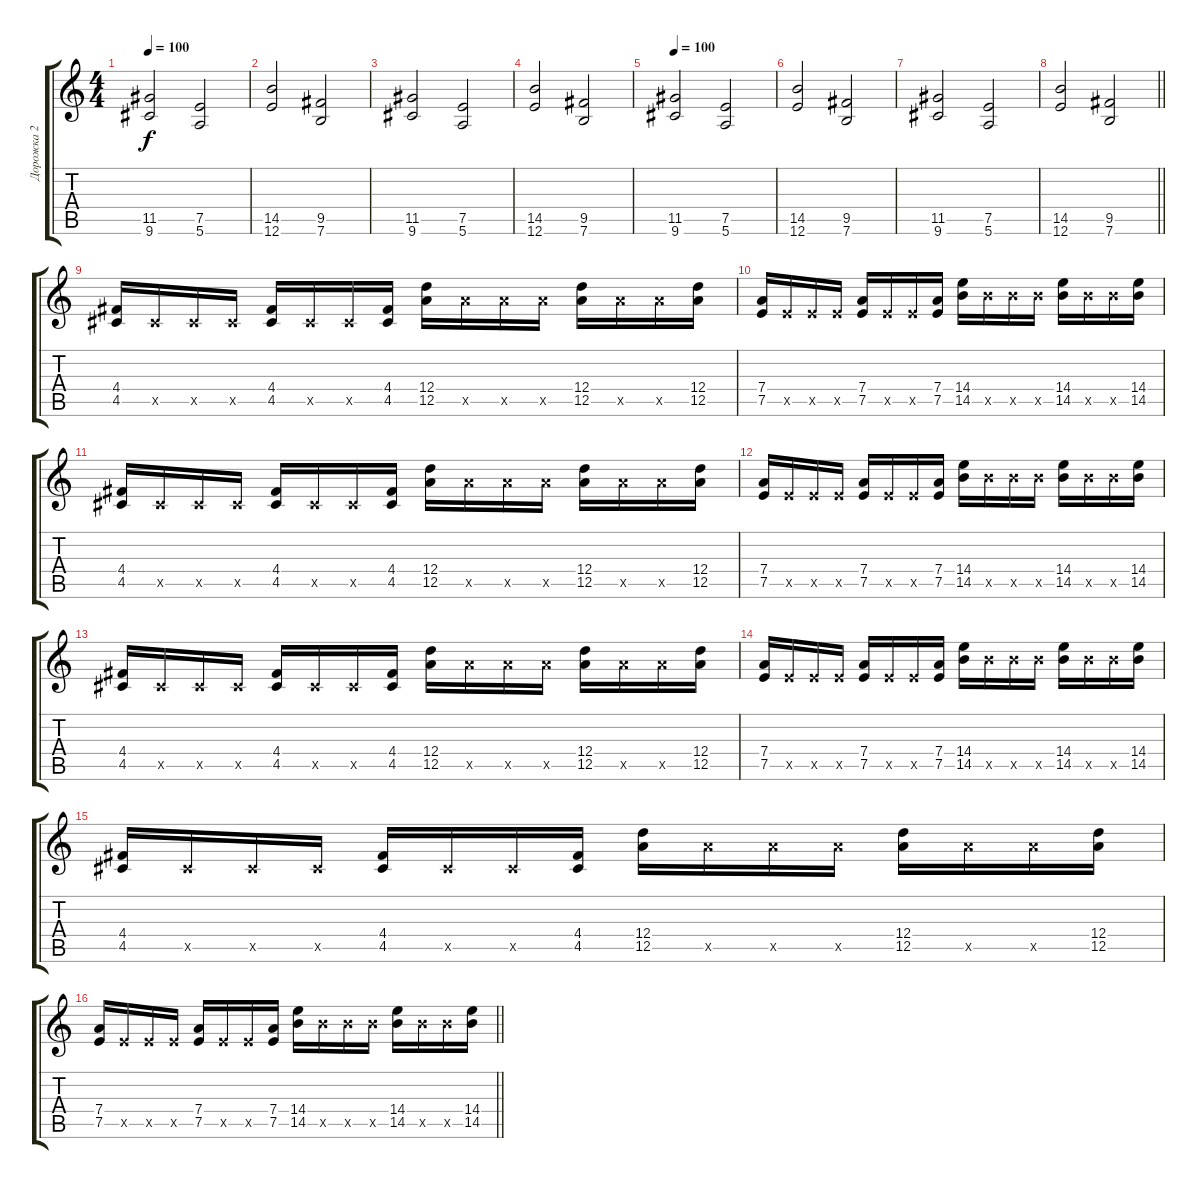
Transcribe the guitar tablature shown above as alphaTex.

\track ("Дорожка 2" "Дорожка 2") {instrument distortionguitar}
\staff {score tabs}
\tuning (E4 B3 G3 D3 A2 E2) {hide}
\ts (4 4)
\tempo 100
\clef g2
\ks c
(11.5 9.6).2{dy f} (7.5 5.6).2 |
(14.5 12.6).2 (9.5 7.6).2 |
(11.5 9.6).2 (7.5 5.6).2 |
(14.5 12.6).2 (9.5 7.6).2 |
\tempo 100
(11.5 9.6).2 (7.5 5.6).2 |
(14.5 12.6).2 (9.5 7.6).2 |
(11.5 9.6).2 (7.5 5.6).2 |
\barLineRight lightlight
(14.5 12.6).2 (9.5 7.6).2 |
(4.4 4.5).16 4.5{x}.16 4.5{x}.16 4.5{x}.16 (4.4 4.5).16 4.5{x}.16 4.5{x}.16 (4.4 4.5).16 (12.4 12.5).16 12.5{x}.16 12.5{x}.16 12.5{x}.16 (12.4 12.5).16 12.5{x}.16 12.5{x}.16 (12.4 12.5).16 |
(7.4 7.5).16 7.5{x}.16 7.5{x}.16 7.5{x}.16 (7.4 7.5).16 7.5{x}.16 7.5{x}.16 (7.4 7.5).16 (14.4 14.5).16 14.5{x}.16 14.5{x}.16 14.5{x}.16 (14.4 14.5).16 14.5{x}.16 14.5{x}.16 (14.4 14.5).16 |
(4.4 4.5).16 4.5{x}.16 4.5{x}.16 4.5{x}.16 (4.4 4.5).16 4.5{x}.16 4.5{x}.16 (4.4 4.5).16 (12.4 12.5).16 12.5{x}.16 12.5{x}.16 12.5{x}.16 (12.4 12.5).16 12.5{x}.16 12.5{x}.16 (12.4 12.5).16 |
(7.4 7.5).16 7.5{x}.16 7.5{x}.16 7.5{x}.16 (7.4 7.5).16 7.5{x}.16 7.5{x}.16 (7.4 7.5).16 (14.4 14.5).16 14.5{x}.16 14.5{x}.16 14.5{x}.16 (14.4 14.5).16 14.5{x}.16 14.5{x}.16 (14.4 14.5).16 |
(4.4 4.5).16 4.5{x}.16 4.5{x}.16 4.5{x}.16 (4.4 4.5).16 4.5{x}.16 4.5{x}.16 (4.4 4.5).16 (12.4 12.5).16 12.5{x}.16 12.5{x}.16 12.5{x}.16 (12.4 12.5).16 12.5{x}.16 12.5{x}.16 (12.4 12.5).16 |
(7.4 7.5).16 7.5{x}.16 7.5{x}.16 7.5{x}.16 (7.4 7.5).16 7.5{x}.16 7.5{x}.16 (7.4 7.5).16 (14.4 14.5).16 14.5{x}.16 14.5{x}.16 14.5{x}.16 (14.4 14.5).16 14.5{x}.16 14.5{x}.16 (14.4 14.5).16 |
(4.4 4.5).16 4.5{x}.16 4.5{x}.16 4.5{x}.16 (4.4 4.5).16 4.5{x}.16 4.5{x}.16 (4.4 4.5).16 (12.4 12.5).16 12.5{x}.16 12.5{x}.16 12.5{x}.16 (12.4 12.5).16 12.5{x}.16 12.5{x}.16 (12.4 12.5).16 |
\barLineRight lightlight
(7.4 7.5).16 7.5{x}.16 7.5{x}.16 7.5{x}.16 (7.4 7.5).16 7.5{x}.16 7.5{x}.16 (7.4 7.5).16 (14.4 14.5).16 14.5{x}.16 14.5{x}.16 14.5{x}.16 (14.4 14.5).16 14.5{x}.16 14.5{x}.16 (14.4 14.5).16
